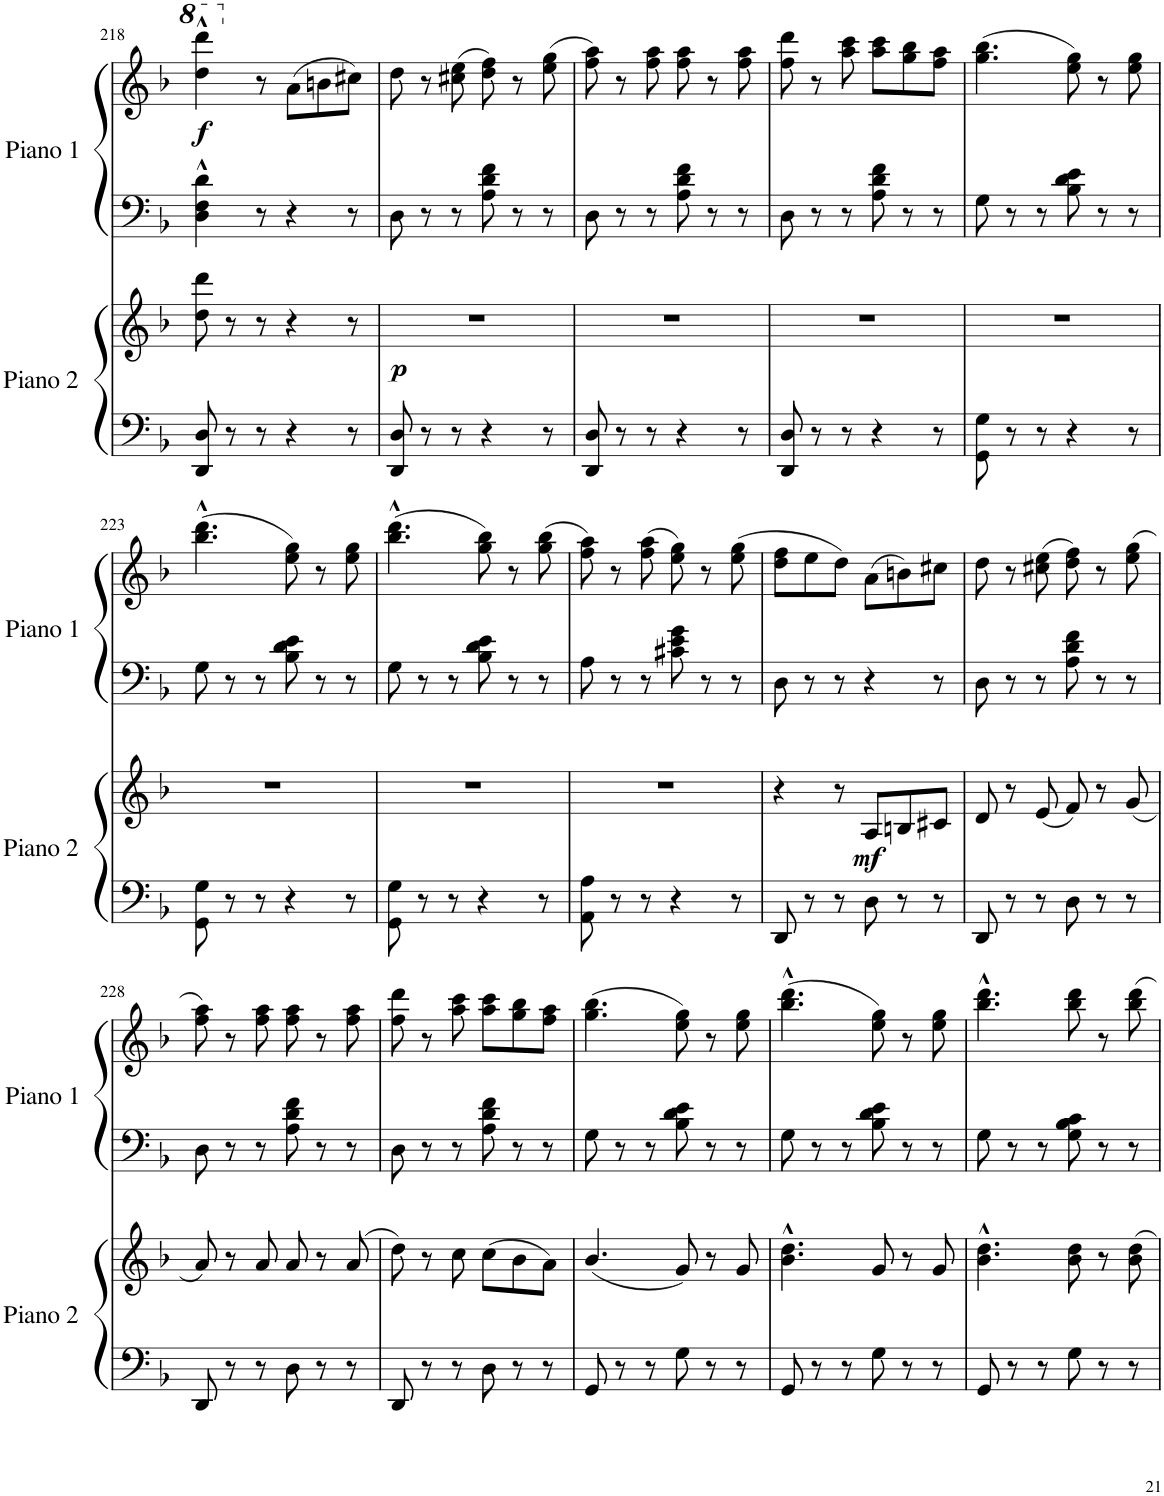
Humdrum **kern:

**kern	**kern	**dynam	**kern	**kern	**dynam
*part2	*part2	*part2	*part1	*part1	*part1
*staff4	*staff3	*staff3/4	*staff2	*staff1	*staff1/2
*I"Piano 2	*	*	*I"Piano 1	*	*
*I'Piano 2	*	*	*I'Piano 1	*	*
!!LO:PB:g=z
*clefF4	*clefG2	*	*clefF4	*clefG2	*
*k[b-]	*k[b-]	*	*k[b-]	*k[b-]	*
*M6/8	*M6/8	*	*M6/8	*M6/8	*
=218	=218	=218	=218	=218	=218
!	!	!	!	!	!LO:DY:b
8DD/ 8D/	8dd\ 8ddd\	.	4D\^^ 4F\^^ 4d\^^	4ddd\^^ 4dddd\^^	f
8r	8r	.	.	.	.
8r	8r	.	8r	8r	.
4r	4r	.	4r	(8a\L	.
.	.	.	.	8bn\	.
8r	8r	.	8r	8cc#X\J)	.
=219	=219	=219	=219	=219	=219
!	!	!LO:DY:a=2	!	!	!
8DD/ 8D/	2.r	p	8D\	8dd\	.
8r	.	.	8r	8r	.
8r	.	.	8r	(8cc#X\ 8ee\	.
4r	.	.	8A\ 8d\ 8f\	8dd\ 8ff\)	.
.	.	.	8r	8r	.
8r	.	.	8r	(8ee\ 8gg\	.
=220	=220	=220	=220	=220	=220
8DD/ 8D/	2.r	.	8D\	8ff\ 8aa\)	.
8r	.	.	8r	8r	.
8r	.	.	8r	8ff\ 8aa\	.
4r	.	.	8A\ 8d\ 8f\	8ff\ 8aa\	.
.	.	.	8r	8r	.
8r	.	.	8r	8ff\ 8aa\	.
=221	=221	=221	=221	=221	=221
8DD/ 8D/	2.r	.	8D\	8ff\ 8ddd\	.
8r	.	.	8r	8r	.
8r	.	.	8r	8aa\ 8ccc\	.
4r	.	.	8A\ 8d\ 8f\	8aa\ 8ccc\L	.
.	.	.	8r	8gg\ 8bb-\	.
8r	.	.	8r	8ff\ 8aa\J	.
=222	=222	=222	=222	=222	=222
8GG\ 8G\	2.r	.	8G\	(4.gg\ 4.bb-\	.
8r	.	.	8r	.	.
8r	.	.	8r	.	.
4r	.	.	8B-\ 8d\ 8e\	8ee\ 8gg\)	.
.	.	.	8r	8r	.
8r	.	.	8r	8ee\ 8gg\	.
!!LO:LB:g=z
=223	=223	=223	=223	=223	=223
8GG\ 8G\	2.r	.	8G\	(4.bb-\^^ 4.ddd\^^	.
8r	.	.	8r	.	.
8r	.	.	8r	.	.
4r	.	.	8B-\ 8d\ 8e\	8ee\ 8gg\)	.
.	.	.	8r	8r	.
8r	.	.	8r	8ee\ 8gg\	.
=224	=224	=224	=224	=224	=224
8GG\ 8G\	2.r	.	8G\	(4.bb-\^^ 4.ddd\^^	.
8r	.	.	8r	.	.
8r	.	.	8r	.	.
4r	.	.	8B-\ 8d\ 8e\	8gg\ 8bb-\)	.
.	.	.	8r	8r	.
8r	.	.	8r	(8gg\ 8bb-\	.
=225	=225	=225	=225	=225	=225
8AA\ 8A\	2.r	.	8A\	8ff\ 8aa\)	.
8r	.	.	8r	8r	.
8r	.	.	8r	(8ff\ 8aa\	.
4r	.	.	8c#X\ 8e\ 8g\	8ee\ 8gg\)	.
.	.	.	8r	8r	.
8r	.	.	8r	(8ee\ 8gg\	.
=226	=226	=226	=226	=226	=226
8DD/	4r	.	8D\	8dd\ 8ff\L	.
8r	.	.	8r	8ee\	.
8r	8r	.	8r	8dd\J)	.
!	!	!LO:DY:b	!	!	!
8D\	8A/L	mf	4r	(8a\L	.
8r	8Bn/	.	.	8bn\)	.
8r	8c#X/J	.	8r	8cc#X\J	.
=227	=227	=227	=227	=227	=227
8DD/	8d/	.	8D\	8dd\	.
8r	8r	.	8r	8r	.
8r	(8e/	.	8r	(8cc#X\ 8ee\	.
8D\	8f/)	.	8A\ 8d\ 8f\	8dd\ 8ff\)	.
8r	8r	.	8r	8r	.
8r	(8g/	.	8r	(8ee\ 8gg\	.
!!LO:LB:g=z
=228	=228	=228	=228	=228	=228
8DD/	8a/)	.	8D\	8ff\ 8aa\)	.
8r	8r	.	8r	8r	.
8r	8a/	.	8r	8ff\ 8aa\	.
8D\	8a/	.	8A\ 8d\ 8f\	8ff\ 8aa\	.
8r	8r	.	8r	8r	.
8r	(>8a/	.	8r	8ff\ 8aa\	.
=229	=229	=229	=229	=229	=229
8DD/	8dd\)	.	8D\	8ff\ 8ddd\	.
8r	8r	.	8r	8r	.
8r	8cc\	.	8r	8aa\ 8ccc\	.
8D\	(8cc\L	.	8A\ 8d\ 8f\	8aa\ 8ccc\L	.
8r	8b-\	.	8r	8gg\ 8bb-\	.
8r	8a\J)	.	8r	8ff\ 8aa\J	.
=230	=230	=230	=230	=230	=230
8GG/	(4.b-/	.	8G\	(4.gg\ 4.bb-\	.
8r	.	.	8r	.	.
8r	.	.	8r	.	.
8G\	8g/)	.	8B-\ 8d\ 8e\	8ee\ 8gg\)	.
8r	8r	.	8r	8r	.
8r	8g/	.	8r	8ee\ 8gg\	.
=231	=231	=231	=231	=231	=231
8GG/	4.b-\^^ 4.dd\^^	.	8G\	(4.bb-\^^ 4.ddd\^^	.
8r	.	.	8r	.	.
8r	.	.	8r	.	.
8G\	8g/	.	8B-\ 8d\ 8e\	8ee\ 8gg\)	.
8r	8r	.	8r	8r	.
8r	8g/	.	8r	8ee\ 8gg\	.
=232	=232	=232	=232	=232	=232
8GG/	4.b-\^^ 4.dd\^^	.	8G\	4.bb-\^^ 4.ddd\^^	.
8r	.	.	8r	.	.
8r	.	.	8r	.	.
8G\	8b-\ 8dd\	.	8G\ 8B-\ 8c\	8bb-\ 8ddd\	.
8r	8r	.	8r	8r	.
8r	8b-\ 8dd\	.	8r	8bb-\ 8ddd\	.
=	=	=	=	=	=
*-	*-	*-	*-	*-	*-
